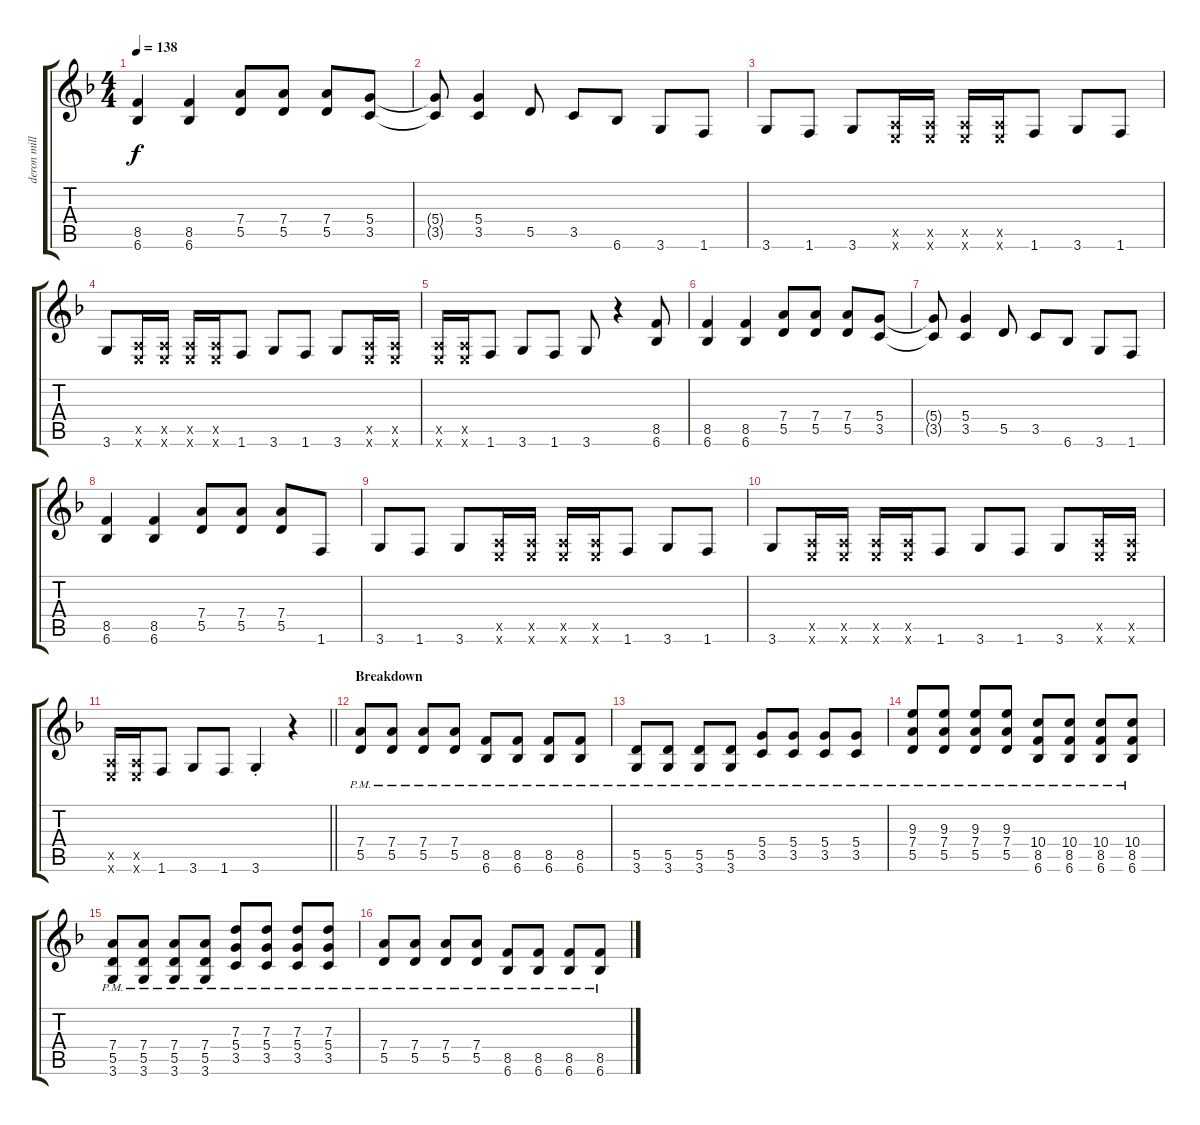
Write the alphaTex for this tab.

\track ("deron miller" "deron mill") {instrument distortionguitar}
\staff {score tabs}
\tuning (E4 B3 G3 D3 A2 E2) {hide}
\ts (4 4)
\tempo 138
\clef g2
\ks f
(8.5 6.6).4{dy f balance 0} (8.5 6.6).4 (7.4 5.5).8 (7.4 5.5).8 (7.4 5.5).8 (5.4 3.5).8 |
(5.4{t} 3.5{t}).8 (5.4 3.5).4 5.5.8 3.5.8 6.6.8 3.6.8 1.6.8 |
3.6.8 1.6.8 3.6.8 (0.5{x} 0.6{x}).16 (0.5{x} 0.6{x}).16 (0.5{x} 0.6{x}).16 (0.5{x} 0.6{x}).16 1.6.8 3.6.8 1.6.8 |
3.6.8 (0.5{x} 0.6{x}).16 (0.5{x} 0.6{x}).16 (0.5{x} 0.6{x}).16 (0.5{x} 0.6{x}).16 1.6.8 3.6.8 1.6.8 3.6.8 (0.5{x} 0.6{x}).16 (0.5{x} 0.6{x}).16 |
(0.5{x} 0.6{x}).16 (0.5{x} 0.6{x}).16 1.6.8 3.6.8 1.6.8 3.6.8 r.4 (8.5 6.6).8 |
(8.5 6.6).4 (8.5 6.6).4 (7.4 5.5).8 (7.4 5.5).8 (7.4 5.5).8 (5.4 3.5).8 |
(5.4{t} 3.5{t}).8 (5.4 3.5).4 5.5.8 3.5.8 6.6.8 3.6.8 1.6.8 |
(8.5 6.6).4 (8.5 6.6).4 (7.4 5.5).8 (7.4 5.5).8 (7.4 5.5).8 1.6.8 |
3.6.8 1.6.8 3.6.8 (0.5{x} 0.6{x}).16 (0.5{x} 0.6{x}).16 (0.5{x} 0.6{x}).16 (0.5{x} 0.6{x}).16 1.6.8 3.6.8 1.6.8 |
3.6.8 (0.5{x} 0.6{x}).16 (0.5{x} 0.6{x}).16 (0.5{x} 0.6{x}).16 (0.5{x} 0.6{x}).16 1.6.8 3.6.8 1.6.8 3.6.8 (0.5{x} 0.6{x}).16 (0.5{x} 0.6{x}).16 |
\barLineRight lightlight
(0.5{x} 0.6{x}).16 (0.5{x} 0.6{x}).16 1.6.8 3.6.8 1.6.8 3.6{st}.4 r.4 |
\section ("" "Breakdown")
(7.4{pm} 5.5{pm}).8 (7.4{pm} 5.5{pm}).8 (7.4{pm} 5.5{pm}).8 (7.4{pm} 5.5{pm}).8 (8.5{pm} 6.6{pm}).8 (8.5{pm} 6.6{pm}).8 (8.5{pm} 6.6{pm}).8 (8.5{pm} 6.6{pm}).8 |
(5.5{pm} 3.6{pm}).8 (5.5{pm} 3.6{pm}).8 (5.5{pm} 3.6{pm}).8 (5.5{pm} 3.6{pm}).8 (5.4{pm} 3.5{pm}).8 (5.4{pm} 3.5{pm}).8 (5.4{pm} 3.5{pm}).8 (5.4{pm} 3.5{pm}).8 |
(9.3{pm} 7.4{pm} 5.5{pm}).8 (9.3{pm} 7.4{pm} 5.5{pm}).8 (9.3{pm} 7.4{pm} 5.5{pm}).8 (9.3{pm} 7.4{pm} 5.5{pm}).8 (10.4{pm} 8.5{pm} 6.6{pm}).8 (10.4{pm} 8.5{pm} 6.6{pm}).8 (10.4{pm} 8.5{pm} 6.6{pm}).8 (10.4{pm} 8.5{pm} 6.6{pm}).8 |
(7.4{pm} 5.5{pm} 3.6{pm}).8 (7.4{pm} 5.5{pm} 3.6{pm}).8 (7.4{pm} 5.5{pm} 3.6{pm}).8 (7.4{pm} 5.5{pm} 3.6{pm}).8 (7.3{pm} 5.4{pm} 3.5{pm}).8 (7.3{pm} 5.4{pm} 3.5{pm}).8 (7.3{pm} 5.4{pm} 3.5{pm}).8 (7.3{pm} 5.4{pm} 3.5{pm}).8 |
(7.4{pm} 5.5{pm}).8 (7.4{pm} 5.5{pm}).8 (7.4{pm} 5.5{pm}).8 (7.4{pm} 5.5{pm}).8 (8.5{pm} 6.6{pm}).8 (8.5{pm} 6.6{pm}).8 (8.5{pm} 6.6{pm}).8 (8.5{pm} 6.6{pm}).8
